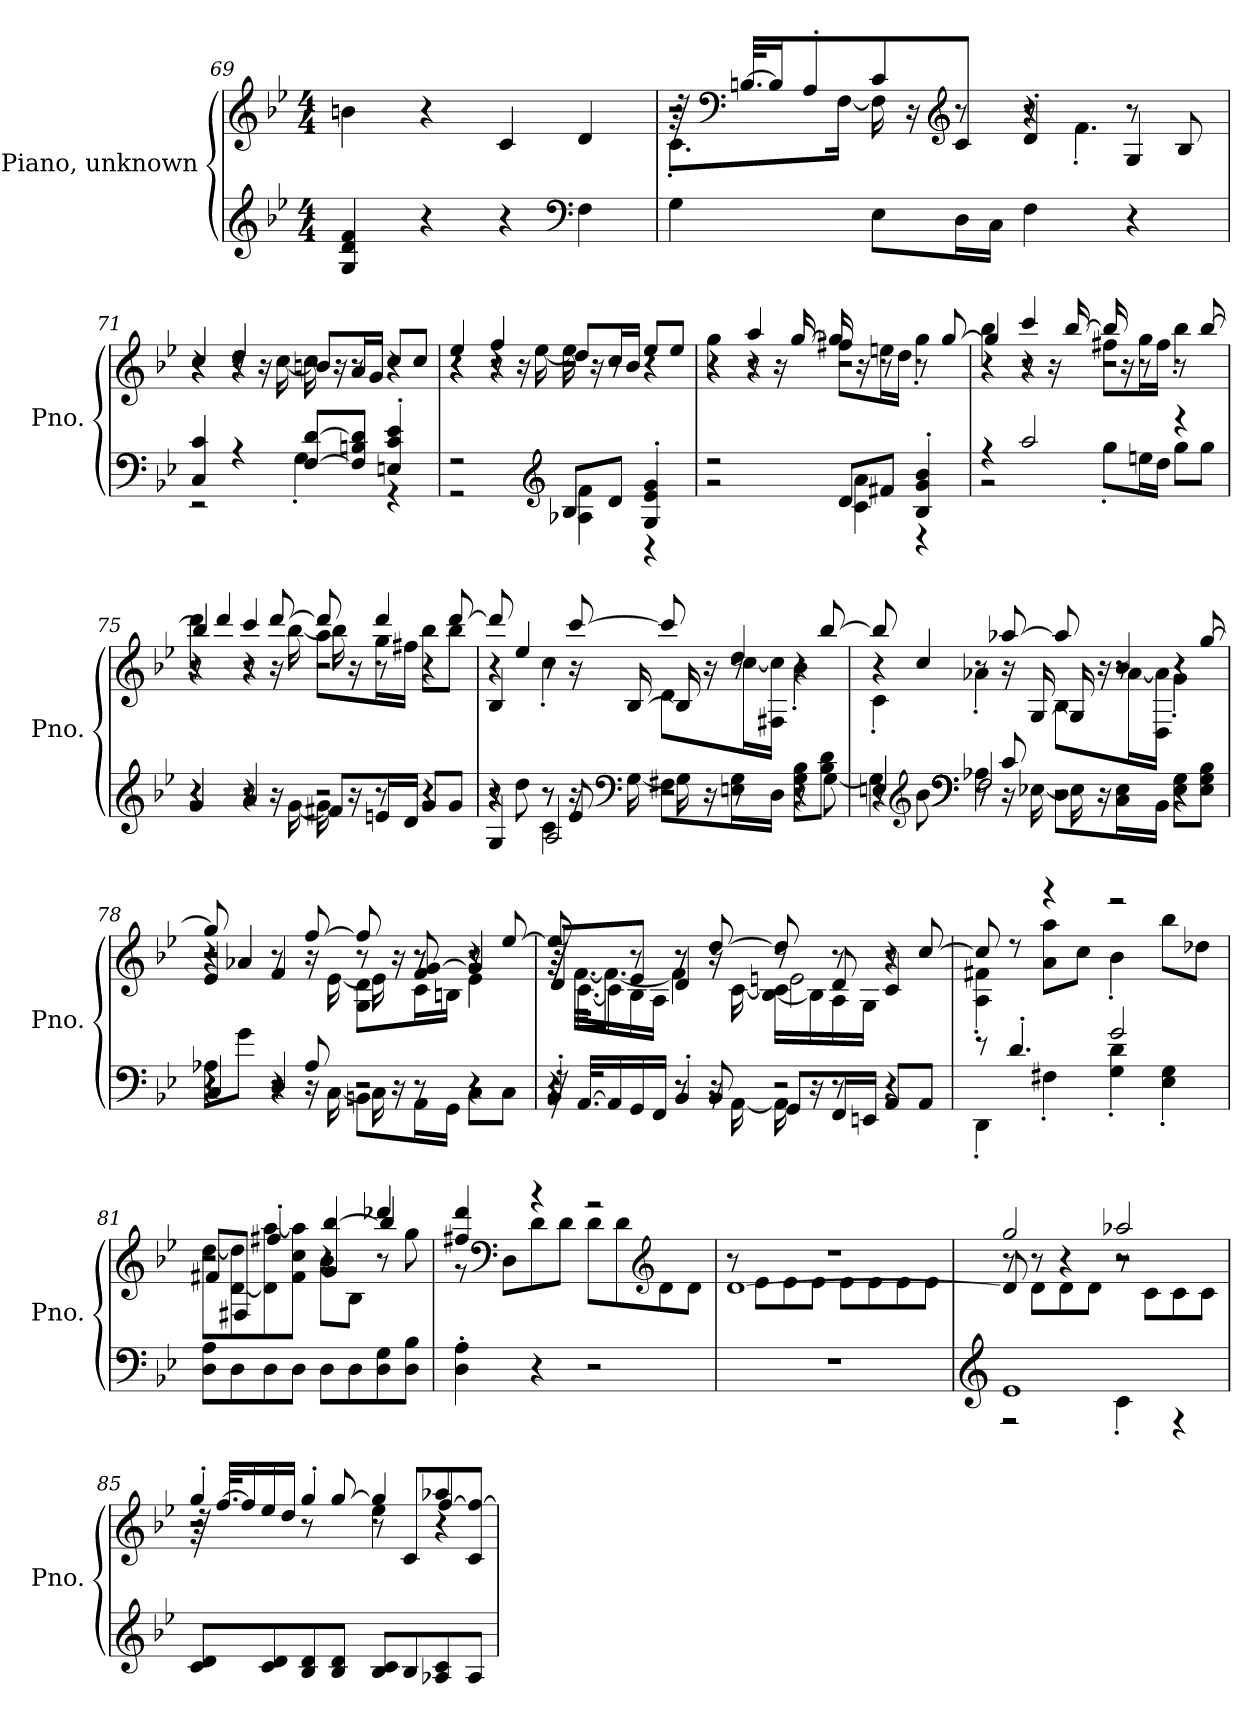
**kern	**kern
*part1	*part1
*staff2	*staff1
*I"Piano, unknown	*
*I'Pno.	*
!!LO:LB:g=z
*clefG2	*clefG2
*k[b-e-]	*k[b-e-]
*M4/4	*M4/4
=69	=69
4G/ 4d/ 4f/	4bn\
4r	4r
4r	4c/
*clefF4	*
4F\	4d/
=70	=70
*	*^
*	*	*^
4G\	64r	8.c'\L	2r
*	*clefF4	*	*
.	[32.Bn/KLL	.	.
.	16B/J]	.	.
.	8A'/	.	.
.	.	[16F\Jk	.
8E-\L	8c/	16F\]	.
.	.	16r	.
*	*clefG2	*	*
16D\L	8c/J	8r	.
16C\JJ	.	.	.
4F\	4d'/	8r	4r
.	.	4.f'\	.
4r	8r	.	4G/
.	8B/	.	.
=71	=71	=71	=71
*^	*	*	*
4C/ 4c/	2r	4r	4r	4cc/
4r	.	4dd/	8r	4r
.	.	.	16r	.
.	.	.	[16cc\	.
[8F/ [8d/L	4G'\	2r	16cc\]	8bn/L
.	.	.	16r	.
8F/] 8Bn/ 8d/]J	.	.	8r	16a/L
.	.	.	.	16g/JJ
4En/' 4c/' 4e-/'	4r	.	4r	8cc/L
.	.	.	.	8cc/J
!!LO:PB:g=z	!!	!!
=72	=72	=72	=72	=72
2r	2r	4r	4r	4ee-/
.	.	4ff/	8r	4r
.	.	.	16r	.
.	.	.	[16ee-\	.
*clefG2	*	*	*	*
8B-/L	4A-X\ 4f\	2r	16ee-\]	8dd/L
.	.	.	16r	.
8d/J	.	.	8r	16cc/L
.	.	.	.	16b-/JJ
4G/' 4e-/' 4g/'	4r	.	4r	8ee-/L
.	.	.	.	8ee-/J
=73	=73	=73	=73	=73
2r	2r	4r	4gg\	4r
.	.	4aa/	4r	8r
.	.	.	.	16r
.	.	.	.	[16gg/
8d/L	4c\ 4a\	2r	8ff#X\L	16gg/]
.	.	.	.	16r
8f#X/J	.	.	16een\L	8r
.	.	.	16dd\JJ	.
4B-/' 4g/' 4b-/'	4r	.	4gg'\	8r
.	.	.	.	[8gg/
=74	=74	=74	=74	=74
4r	2r	4r	4bb-\	4gg/]
2aa/	.	4ccc/	4r	8r
.	.	.	.	16r
.	.	.	.	[16bb-/
.	8gg'\L	2r	8ff#X\L	16bb-/]
.	.	.	.	16r
.	16een\L	.	16gg\L	8r
.	16dd\JJ	.	16ff#\JJ	.
4r	8gg\L	.	4bb-'\	8r
.	8gg\J	.	.	[8bb-/
!!LO:LB:g=z
=75	=75	=75	=75	=75
*	*^	*	*	*^
4r	4r	4g/	8r	4ddd'\	4bb-/]	4r
.	.	.	4ddd/	.	.	.
4a/	8r	4r	.	4r	4ccc/	8r
.	16r	.	[8ddd/	.	.	16r
.	[16g\	.	.	.	.	[16bb-\
2r	16g\]	8f#X/L	8ddd/]	8aa\L	2r	16bb-\]
.	16r	.	.	.	.	16r
.	8r	16en/L	4ddd/	16gg\L	.	8r
.	.	16d/JJ	.	16ff#X\JJ	.	.
.	4r	8g/L	.	8bb-\L	.	4r
.	.	8g/J	[8ddd/	8bb-\J	.	.
*	*	*	*	*	*v	*v
=76	=76	=76	=76	=76	=76
*	*	*^	*	*	*
4r	8r	4G/	4r	8ddd/]	4r	4B-/
.	8dd\	.	.	4ee-/	.	.
8r	4c\	2A/	8r	.	4cc'\	8r
8e-/	.	.	16r	[8ccc/	.	16r
*clefF4	*	*	*	*	*	*
.	.	.	[16G\	.	.	[16B-/
2r	8F#X\L	.	16G\]	8ccc/]	8d\L	16B-/]
.	.	.	16r	.	.	16r
.	16En\ 16G\L	.	8r	4dd/	[16cc\L	8r
.	16D\JJ	.	.	.	16F#X\ 16cc\]JJ	.
.	8G\ 8B-\L	4r	8r	.	4b-'\	4r
.	8B-\ 8d\J	.	[8G\	[8bb-/	.	.
!!LO:LB:g=z	!!	!!
=77	=77	=77	=77	=77	=77	=77
4r	8r	4En/	4G\]	8bb-/]	4c'\	4r
*clefG2	*	*	*	*	*	*
.	8b-\	.	.	4cc/	.	.
*clefF4	*	*	*	*	*	*
8r	4A-X\	2F/	8r	.	4a-X'\	8r
8c/	.	.	16r	[8aa-X/	.	16r
.	.	.	[16E-X\	.	.	[16G/
2r	8D\L	.	16E-\]	8aa-/]	8B-\L	16G/]
.	.	.	16r	.	.	16r
.	16C\ 16E-\L	.	8r	4b-/	[16a-\L	8r
.	16BB-\JJ	.	.	.	16D\ 16a-\]JJ	.
.	8E-\ 8G\L	4r	4r	.	4g'\	4r
.	8E-\ 8G\ 8B-\J	.	.	[8gg/	.	.
=78	=78	=78	=78	=78	=78	=78
*	*	*	*	*	*	*^
4r	8A-X\L	4C/	4r	8gg/]	2r	4e-/	4r
.	8g\J	.	.	4a-X/	.	.	.
8r	4r	4D/	8r	.	.	4f/	8r
8A-/	.	.	16r	[8ff/	.	.	16r
.	.	.	[16C\	.	.	.	[16e-\
2r	8BBn\L	2r	16C\]	8ff/]	8G\ 8d\L	8r	16e-\]
.	.	.	16r	.	.	.	16r
.	16AA\L	.	8r	8r	16c\L	8f/ [8g/	8r
.	16GG\JJ	.	.	.	16Bn\JJ	.	.
.	8C\L	.	4r	8r	4r	4g/]	4e-\
.	8C\J	.	.	[8ee-/	.	.	.
*	*	*v	*v	*	*	*	*
!!LO:LB:g=z	!!	!!	!!
=79	=79	=79	=79	=79	=79	=79
4BB-'/	4r	64r	8ee-/]	64r	8d'/L	64r
.	.	[32.AA/KLL	.	[32.c\KLL	.	[32.f\KKL
.	.	16AA/]	.	16c\]	.	8.f\J_
.	.	16GG/	8r	16B-\	8e-/J	.
.	.	16FF/JJ	.	16A\JJ	.	.
8r	8r	4BB-'/	8r	8r	4d/	4f\]
8BB-/	16r	.	[8dd/	16r	.	.
.	[16AA\	.	.	[16c\	.	.
2r	16AA\]	8GG/L	8dd/]	[16B-\ 16c\]LL	8r	2en\
.	16r	.	.	16B-\]	.	.
.	8r	16FF/L	8r	16A\	8d/	.
.	.	16EEn/JJ	.	16G\JJ	.	.
.	4r	8AA/L	8r	4r	4c/	.
.	.	8AA/J	[8cc/	.	.	.
*	*v	*v	*	*	*	*
*	*	*	*v	*v	*v
=80	=80	=80	=80
8r	4DD'\	8cc/]	4A\' 4f#X\'
4.d'/	.	8r	.
.	4F#X'\	4r	8a\ 8aa\L
.	.	.	8cc\J
2g/	4G\' 4d\'	2r	4b-'\
.	4E-\' 4G\'	.	8bb-\L
.	.	.	8dd-X\J
*v	*v	*	*
!!LO:LB:g=z
=81	=81	=81
*	*	*^
8D\ 8A\L	2r	[8dd\L	8f#X/L
8D\	.	[8d\ 8dd\]	8F#X/J
8D\	.	8d\] [8aa\	4ff#X'/
8D\J	.	8f#\ 8cc\ 8aa\]J	.
8D\L	4r	8b-\L	4g/ [4bb-/
8D\	.	8B-\J	.
8D\ 8G\	4ddd-X/	8r	4bb-/]
8D\ 8B-\J	.	8gg\	.
*	*	*v	*v
=82	=82	=82
4D\' 4A\'	4ff#X/ 4ddd/	8r
*	*clefF4	*
.	.	8D\L
4r	4r	8d\
.	.	8d\J
2r	2r	8d\L
.	.	8d\
*	*clefG2	*
.	.	8d\
.	.	8d\J
=83	=83	=83
*	*	*^
1r	1r	8r	[1d
.	.	8e-\L	.
.	.	8e-\	.
.	.	8e-\J	.
.	.	8e-\L	.
.	.	8e-\	.
.	.	8e-\	.
.	.	8e-\J	.
!!LO:LB:g=z	!!	!!
=84	=84	=84	=84
*clefG2	*	*	*
*^	*	*	*
1e-	2r	2gg/	8r	8d/]
.	.	.	8d\L	8r
.	.	.	8d\	4r
.	.	.	8d\J	.
.	4c'\	2aa-X/	8r	2r
.	.	.	8c\L	.
.	4r	.	8c\	.
.	.	.	8c\J	.
*v	*v	*	*	*
=85	=85	=85	=85
8c/ 8d/L	4gg'/	2r	64r
.	.	.	[32.ff/KLL
.	.	.	16ff/]
8c/ 8d/	.	.	16ee-/
.	.	.	16dd/JJ
8B-/ 8d/	8r	.	4gg'/
8B-/ 8d/J	[8gg/	.	.
8B-/ 8c/L	4gg/]	4ee-\	8r
8B-/	.	.	8c/L
8A-X/ 8c/	4aa-X/	4r	[8ff/
8A-/J	.	.	8c/ 8ff/_J
*	*v	*v	*v
=	=
*-	*-
